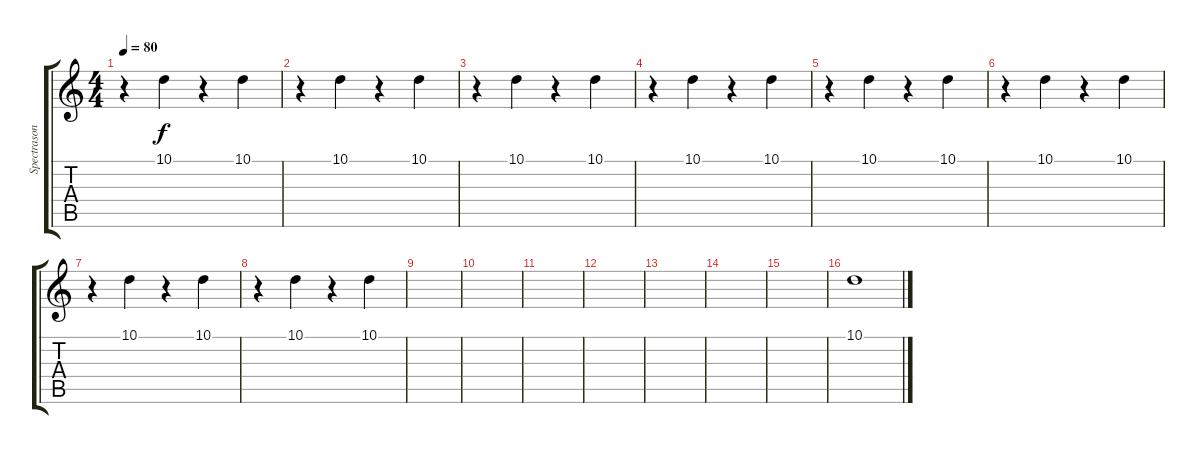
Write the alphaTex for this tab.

\track ("Spectrasonics Omnisphere" "Spectrason") {instrument seashore}
\staff {score tabs}
\tuning (E4 B3 G3 D3 A2 E2) {hide}
\ts (4 4)
\tempo 80
\clef g2
\ks c
r.4{dy f volume 15 instrument helicopter} 10.1.4 r.4 10.1.4 |
r.4{volume 15 instrument helicopter} 10.1.4 r.4 10.1.4 |
r.4{volume 15 instrument helicopter} 10.1.4 r.4 10.1.4 |
r.4{volume 15 instrument helicopter} 10.1.4 r.4 10.1.4 |
r.4{volume 15 instrument helicopter} 10.1.4 r.4 10.1.4 |
r.4{volume 15 instrument helicopter} 10.1.4 r.4 10.1.4 |
r.4{volume 15 instrument helicopter} 10.1.4 r.4 10.1.4 |
r.4{volume 15 instrument helicopter} 10.1.4 r.4 10.1.4 |
|
|
|
|
|
|
|
10.1.1{instrument seashore}
